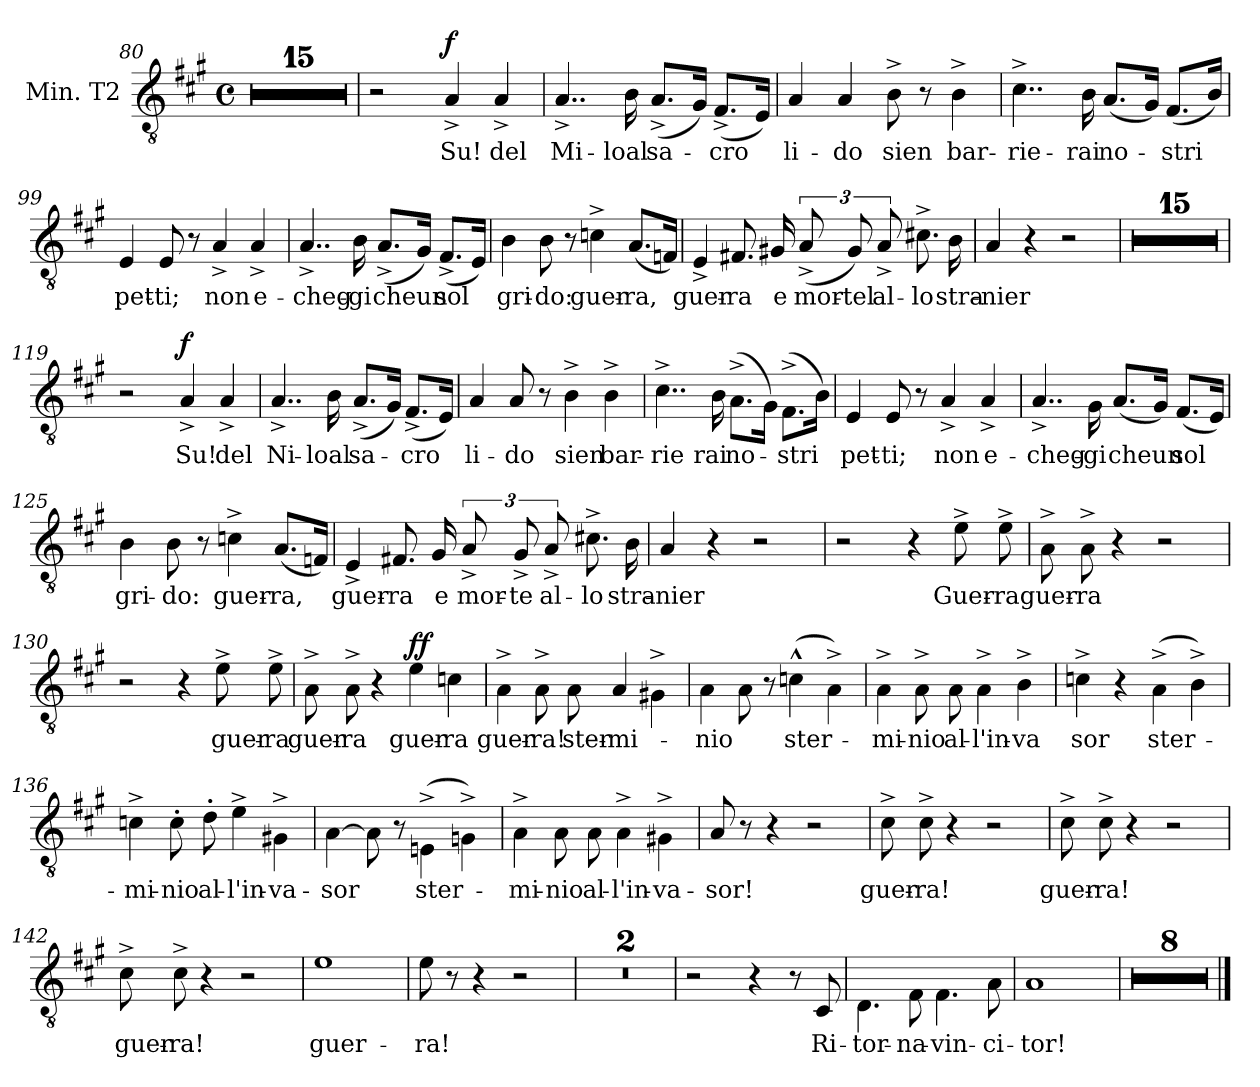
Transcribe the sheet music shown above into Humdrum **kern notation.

**kern	**text	**dynam
*part1	*part1	*part1
*staff1	*staff1	*staff1
*I"Min. T2	*	*
*I'Min. T2	*	*
*clefGv2	*	*
*k[f#c#g#]	*	*
*M4/4	*	*
*met(c)	*	*
=80	=80	=80
1r	.	.
=81	=81	=81
1r	.	.
=82	=82	=82
1r	.	.
!!LO:LB:g=z
=83	=83	=83
1r	.	.
=84	=84	=84
1r	.	.
=85	=85	=85
1r	.	.
=86	=86	=86
1r	.	.
!!LO:LB:g=z
=87	=87	=87
1r	.	.
=88	=88	=88
1r	.	.
=89	=89	=89
1r	.	.
=90	=90	=90
1r	.	.
!!LO:LB:g=z
=91	=91	=91
1r	.	.
=92	=92	=92
1r	.	.
=93	=93	=93
1r	.	.
=94	=94	=94
1r	.	.
!!LO:PB:g=z
=95	=95	=95
2r	.	.
!	!LO:LY:b:color=#0055FF	!LO:DY:a
4A^/	Su!	f
!	!LO:LY:b:color=#0055FF	!
4A^/	del	.
=96	=96	=96
!	!LO:LY:b:color=#0055FF	!
4..A^/	Mi-	.
!	!LO:LY:b:color=#0055FF	!
16B\	-loal	.
!	!LO:LY:b:color=#0055FF	!
(<8.A^/L	sa-	.
16G#/Jk)	.	.
!	!LO:LY:b:color=#0055FF	!
(<8.F#^/L	-cro	.
16E/Jk)	.	.
=97	=97	=97
!	!LO:LY:b:color=#0055FF	!
4A/	li-	.
!	!LO:LY:b:color=#0055FF	!
4A/	-do	.
!	!LO:LY:b:color=#0055FF	!
8B^\	sien	.
8r	.	.
!	!LO:LY:b:color=#0055FF	!
4B^\	bar-	.
!!LO:LB:g=z
=98	=98	=98
!	!LO:LY:b:color=#0055FF	!
4..c#^\	-rie-	.
!	!LO:LY:b:color=#0055FF	!
16B\	-rai	.
!	!LO:LY:b:color=#0055FF	!
(<8.A/L	no-	.
16G#/Jk)	.	.
!	!LO:LY:b:color=#0055FF	!
(<8.F#/L	-stri	.
16B/Jk)	.	.
=99	=99	=99
!	!LO:LY:b:color=#0055FF	!
4E/	pet-	.
!	!LO:LY:b:color=#0055FF	!
8E/	-ti;	.
8r	.	.
!	!LO:LY:b:color=#0055FF	!
4A^/	non	.
!	!LO:LY:b:color=#0055FF	!
4A^/	e-	.
=100	=100	=100
!	!LO:LY:b:color=#0055FF	!
4..A^/	-cheg-	.
!	!LO:LY:b:color=#0055FF	!
16B\	-gi	.
!	!LO:LY:b:color=#0055FF	!
(<8.A^/L	cheun	.
16G#/Jk)	.	.
!	!LO:LY:b:color=#0055FF	!
(<8.F#^/L	sol	.
16E/Jk)	.	.
!!LO:PB:g=z
=101	=101	=101
!	!LO:LY:b:color=#0055FF	!
4B\	gri-	.
!	!LO:LY:b:color=#0055FF	!
8B\	-do:	.
8r	.	.
!	!LO:LY:b:color=#0055FF	!
4cn^\	guer-	.
!	!LO:LY:b:color=#0055FF	!
(<8.A/L	-ra,	.
16Fn/Jk)	.	.
=102	=102	=102
!	!LO:LY:b:color=#0055FF	!
4E^/	guer-	.
!	!LO:LY:b:color=#0055FF	!
8.F#X/	-ra	.
!	!LO:LY:b:color=#0055FF	!
16G#X/	e	.
!	!LO:LY:b:color=#0055FF	!
(<12A^/	mor-	.
!	!LO:LY:b:color=#0055FF	!
12G#/)	-tel	.
!	!LO:LY:b:color=#0055FF	!
12A^/	al-	.
!	!LO:LY:b:color=#0055FF	!
8.c#X^\	-lo	.
!	!LO:LY:b:color=#0055FF	!
16B\	stra-	.
=103	=103	=103
!	!LO:LY:b:color=#0055FF	!
4A/	-nier	.
4r	.	.
2r	.	.
!!LO:LB:g=z
=104	=104	=104
1r	.	.
=105	=105	=105
1r	.	.
=106	=106	=106
1r	.	.
=107	=107	=107
1r	.	.
!!LO:PB:g=z
=108	=108	=108
1r	.	.
=109	=109	=109
1r	.	.
=110	=110	=110
1r	.	.
!!LO:LB:g=z
=111	=111	=111
1r	.	.
=112	=112	=112
1r	.	.
=113	=113	=113
1r	.	.
=114	=114	=114
1r	.	.
!!LO:LB:g=z
=115	=115	=115
1r	.	.
=116	=116	=116
1r	.	.
=117	=117	=117
1r	.	.
=118	=118	=118
1r	.	.
!!LO:PB:g=z
=119	=119	=119
2r	.	.
!	!LO:LY:b:color=#0055FF	!LO:DY:a
4A^/	Su!	f
!	!LO:LY:b:color=#0055FF	!
4A^/	del	.
=120	=120	=120
!	!LO:LY:b:color=#0055FF	!
4..A^/	Ni-	.
!	!LO:LY:b:color=#0055FF	!
16B\	-loal	.
!	!LO:LY:b:color=#0055FF	!
(<8.A^/L	sa-	.
16G#/Jk)	.	.
!	!LO:LY:b:color=#0055FF	!
(<8.F#^/L	-cro	.
16E/Jk)	.	.
!!LO:PB:g=z
=121	=121	=121
!	!LO:LY:b:color=#0055FF	!
4A/	li-	.
!	!LO:LY:b:color=#0055FF	!
8A/	-do	.
8r	.	.
!	!LO:LY:b:color=#0055FF	!
4B^\	sien	.
!	!LO:LY:b:color=#0055FF	!
4B^\	bar-	.
=122	=122	=122
!	!LO:LY:b:color=#0055FF	!
4..c#^\	-rie	.
!	!LO:LY:b:color=#0055FF	!
16B\	-rai	.
!	!LO:LY:b:color=#0055FF	!
(>8.A^\L	no-	.
16G#\Jk)	.	.
!	!LO:LY:b:color=#0055FF	!
(>8.F#^\L	-stri	.
16B\Jk)	.	.
!!LO:PB:g=z
=123	=123	=123
!	!LO:LY:b:color=#0055FF	!
4E/	pet-	.
!	!LO:LY:b:color=#0055FF	!
8E/	-ti;	.
8r	.	.
!	!LO:LY:b:color=#0055FF	!
4A^/	non	.
!	!LO:LY:b:color=#0055FF	!
4A^/	e-	.
=124	=124	=124
!	!LO:LY:b:color=#0055FF	!
4..A^/	-cheg-	.
!	!LO:LY:b:color=#0055FF	!
16G#\	-gi	.
!	!LO:LY:b:color=#0055FF	!
(<8.A/L	cheun	.
16G#/Jk)	.	.
!	!LO:LY:b:color=#0055FF	!
(<8.F#/L	sol	.
16E/Jk)	.	.
!!LO:PB:g=z
=125	=125	=125
!	!LO:LY:b:color=#0055FF	!
4B\	gri-	.
!	!LO:LY:b:color=#0055FF	!
8B\	-do:	.
8r	.	.
!	!LO:LY:b:color=#0055FF	!
4cn^\	guer-	.
!	!LO:LY:b:color=#0055FF	!
(<8.A/L	-ra,	.
16Fn/Jk)	.	.
=126	=126	=126
!	!LO:LY:b:color=#0055FF	!
4E^/	guer-	.
!	!LO:LY:b:color=#0055FF	!
8.F#X/	-ra	.
!	!LO:LY:b:color=#0055FF	!
16G#/	e	.
!	!LO:LY:b:color=#0055FF	!
12A^/	mor-	.
!	!LO:LY:b:color=#0055FF	!
12G#^/	-te	.
!	!LO:LY:b:color=#0055FF	!
12A^/	al-	.
!	!LO:LY:b:color=#0055FF	!
8.c#X^\	-lo	.
!	!LO:LY:b:color=#0055FF	!
16B\	stra-	.
!!LO:PB:g=z
=127	=127	=127
!	!LO:LY:b:color=#0055FF	!
4A/	-nier	.
4r	.	.
2r	.	.
=128	=128	=128
2r	.	.
4r	.	.
!	!LO:LY:b:color=#0055FF	!
8e^\	Guer-	.
!	!LO:LY:b:color=#0055FF	!
8e^\	-ra	.
!!LO:PB:g=z
=129	=129	=129
!	!LO:LY:b:color=#0055FF	!
8A^\	guer-	.
!	!LO:LY:b:color=#0055FF	!
8A^\	-ra	.
4r	.	.
2r	.	.
=130	=130	=130
2r	.	.
4r	.	.
!	!LO:LY:b:color=#0055FF	!
8e^\	guer-	.
!	!LO:LY:b:color=#0055FF	!
8e^\	-ra	.
=131	=131	=131
!	!LO:LY:b:color=#0055FF	!
8A^\	guer-	.
!	!LO:LY:b:color=#0055FF	!
8A^\	-ra	.
4r	.	.
!	!LO:LY:b:color=#0055FF	!LO:DY:a
4e\	guer-	ff
!	!LO:LY:b:color=#0055FF	!
4cn\	-ra	.
!!LO:PB:g=z
=132	=132	=132
!	!LO:LY:b:color=#0055FF	!
4A^\	guer-	.
!	!LO:LY:b:color=#0055FF	!
8A^\	-ra!	.
!	!LO:LY:b:color=#0055FF	!
8A\	ster-	.
!	!LO:LY:b:color=#0055FF	!
4A/	-mi-	.
4G#X^\	.	.
=133	=133	=133
!	!LO:LY:b:color=#0055FF	!
4A\	-nio	.
8A\	.	.
8r	.	.
!	!LO:LY:b:color=#0055FF	!
(>4cn^^\	ster-	.
4A^\)	.	.
=134	=134	=134
!	!LO:LY:b:color=#0055FF	!
4A^\	-mi-	.
!	!LO:LY:b:color=#0055FF	!
8A^\	-nio	.
!	!LO:LY:b:color=#0055FF	!
8A\	al-	.
!	!LO:LY:b:color=#0055FF	!
4A^\	-l'in-	.
!	!LO:LY:b:color=#0055FF	!
4B^\	-va	.
!!LO:PB:g=z
=135	=135	=135
!	!LO:LY:b:color=#0055FF	!
4cn^\	-sor	.
4r	.	.
!	!LO:LY:b:color=#0055FF	!
(>4A^\	ster-	.
4B^\)	.	.
=136	=136	=136
!	!LO:LY:b:color=#0055FF	!
4cn^\	-mi-	.
!	!LO:LY:b:color=#0055FF	!
8c'\	-nio	.
!	!LO:LY:b:color=#0055FF	!
8d'\	al-	.
!	!LO:LY:b:color=#0055FF	!
4e^\	-l'in-	.
!	!LO:LY:b:color=#0055FF	!
4G#X^\	-va-	.
=137	=137	=137
!	!LO:LY:b:color=#0055FF	!
[4A\	-sor	.
8A\]	.	.
8r	.	.
!	!LO:LY:b:color=#0055FF	!
(>4En^\	ster-	.
4Gn^\)	.	.
!!LO:PB:g=z
=138	=138	=138
!	!LO:LY:b:color=#0055FF	!
4A^\	-mi-	.
!	!LO:LY:b:color=#0055FF	!
8A\	-nio	.
!	!LO:LY:b:color=#0055FF	!
8A\	al-	.
!	!LO:LY:b:color=#0055FF	!
4A^\	-l'in-	.
!	!LO:LY:b:color=#0055FF	!
4G#X^\	-va-	.
=139	=139	=139
!	!LO:LY:b:color=#0055FF	!
8A/	-sor!	.
8r	.	.
4r	.	.
2r	.	.
=140	=140	=140
!	!LO:LY:b:color=#0055FF	!
8c#^\	guer-	.
!	!LO:LY:b:color=#0055FF	!
8c#^\	-ra!	.
4r	.	.
2r	.	.
!!LO:PB:g=z
=141	=141	=141
!	!LO:LY:b:color=#0055FF	!
8c#^\	guer-	.
!	!LO:LY:b:color=#0055FF	!
8c#^\	-ra!	.
4r	.	.
2r	.	.
=142	=142	=142
!	!LO:LY:b:color=#0055FF	!
8c#^\	guer-	.
!	!LO:LY:b:color=#0055FF	!
8c#^\	-ra!	.
4r	.	.
2r	.	.
=143	=143	=143
!	!LO:LY:b:color=#0055FF	!
1e	guer-	.
=144	=144	=144
!	!LO:LY:b:color=#0055FF	!
8e\	-ra!	.
8r	.	.
4r	.	.
2r	.	.
!!LO:PB:g=z
=145	=145	=145
1r	.	.
=146	=146	=146
1r	.	.
=147	=147	=147
2r	.	.
4r	.	.
8r	.	.
!	!LO:LY:b:color=#0055FF	!
8C#/	Ri-	.
=148	=148	=148
!	!LO:LY:b:color=#0055FF	!
4.D\	tor-	.
!	!LO:LY:b:color=#0055FF	!
8F#\	-na-	.
!	!LO:LY:b:color=#0055FF	!
4.F#\	-vin-	.
!	!LO:LY:b:color=#0055FF	!
8A\	-ci-	.
!!LO:PB:g=z
=149	=149	=149
!	!LO:LY:b:color=#0055FF	!
1A	-tor!	.
=150	=150	=150
1r	.	.
=151	=151	=151
1r	.	.
=152	=152	=152
1r	.	.
=153	=153	=153
1r	.	.
!!LO:LB:g=z
=154	=154	=154
1r	.	.
=155	=155	=155
1r	.	.
=156	=156	=156
1r	.	.
=157	=157	=157
1r	.	.
==	==	==
*-	*-	*-
